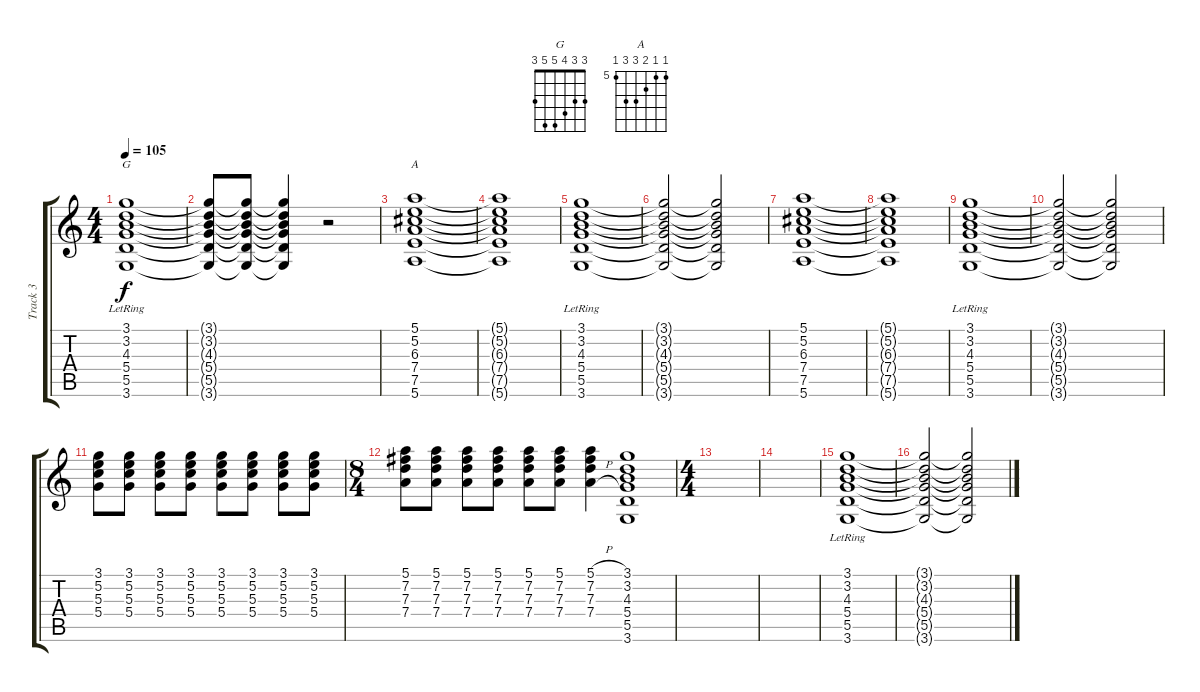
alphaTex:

\track ("Track 3" "Track 3") {instrument electricguitarclean}
\staff {score tabs}
\tuning (E4 B3 G3 D3 A2 E2) {hide}
\chord ("G" 3 3 4 5 5 3)
\chord ("A" 5 5 6 7 7 5) {firstfret 5}
\ts (4 4)
\tempo 105
\clef g2
\ks c
(3.1 3.2{lr} 4.3{lr} 5.4{lr} 5.5 3.6).1{ch "G" dy f} |
(3.1{t} 3.2{t} 4.3{t} 5.4{t} 5.5{t} 3.6{t}).8 (3.1{t} 3.2{t} 4.3{t} 5.4{t} 5.5{t} 3.6{t}).8 (3.1{t} 3.2{t} 4.3{t} 5.4{t} 5.5{t} 3.6{t}).4 r.2 |
(5.1 5.2 6.3 7.4 7.5 5.6).1{ch "A"} |
(5.1{t} 5.2{t} 6.3{t} 7.4{t} 7.5{t} 5.6{t}).1 |
(3.1 3.2 4.3{lr} 5.4{lr} 5.5 3.6).1 |
(3.1{t} 3.2{t} 4.3{t} 5.4{t} 5.5{t} 3.6{t}).2 (3.1{t} 3.2{t} 4.3{t} 5.4{t} 5.5{t} 3.6{t}).2 |
(5.1 5.2 6.3 7.4 7.5 5.6).1 |
(5.1{t} 5.2{t} 6.3{t} 7.4{t} 7.5{t} 5.6{t}).1 |
(3.1 3.2 4.3{lr} 5.4{lr} 5.5 3.6).1 |
(3.1{t} 3.2{t} 4.3{t} 5.4{t} 5.5{t} 3.6{t}).2 (3.1{t} 3.2{t} 4.3{t} 5.4{t} 5.5{t} 3.6{t}).2 |
(3.1 5.2 5.3 5.4).8 (3.1 5.2 5.3 5.4).8 (3.1 5.2 5.3 5.4).8 (3.1 5.2 5.3 5.4).8 (3.1 5.2 5.3 5.4).8 (3.1 5.2 5.3 5.4).8 (3.1 5.2 5.3 5.4).8 (3.1 5.2 5.3 5.4).8 |
\ts (8 4)
(5.1 7.2 7.3 7.4).8 (5.1 7.2 7.3 7.4).8 (5.1 7.2 7.3 7.4).8 (5.1 7.2 7.3 7.4).8 (5.1 7.2 7.3 7.4).8 (5.1 7.2 7.3 7.4).8 (5.1{h} 7.2{h} 7.3{h} 7.4{h}).4 (3.1 3.2 4.3 5.4 5.5 3.6).1 |
\ts (4 4)
|
|
(3.1 3.2 4.3{lr} 5.4{lr} 5.5 3.6).1 |
(3.1{t} 3.2{t} 4.3{t} 5.4{t} 5.5{t} 3.6{t}).2 (3.1{t} 3.2{t} 4.3{t} 5.4{t} 5.5{t} 3.6{t}).2
